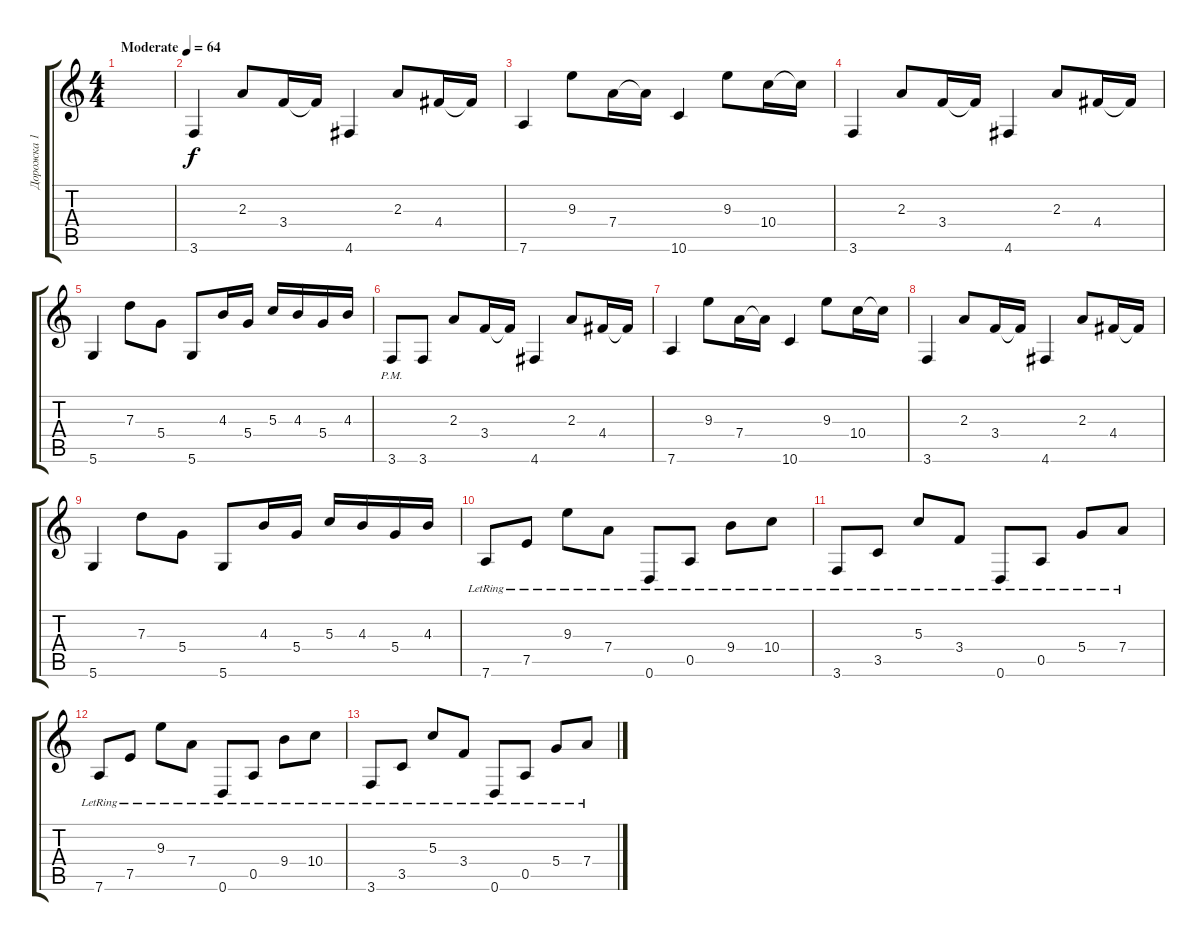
\track ("Дорожка 1" "Дорожка 1") {instrument acousticguitarsteel}
\staff {score tabs}
\tuning (E4 B3 G3 D3 A2 D2) {hide}
\ts (4 4)
\tempo (64 "Moderate")
\clef g2
\ks c
|
3.6.4 2.3.8 3.4.16 3.4{t}.16 4.6.4 2.3.8 4.4.16 4.4{t}.16 |
7.6.4 9.3.8 7.4.16 7.4{t}.16 10.6.4 9.3.8 10.4.16 10.4{t}.16 |
3.6.4 2.3.8 3.4.16 3.4{t}.16 4.6.4 2.3.8 4.4.16 4.4{t}.16 |
5.6.4 7.3.8 5.4.8 5.6.8 4.3.16 5.4.16 5.3.16 4.3.16 5.4.16 4.3.16 |
3.6{pm}.8 3.6.8 2.3.8 3.4.16 3.4{t}.16 4.6.4 2.3.8 4.4.16 4.4{t}.16 |
7.6.4 9.3.8 7.4.16 7.4{t}.16 10.6.4 9.3.8 10.4.16 10.4{t}.16 |
3.6.4 2.3.8 3.4.16 3.4{t}.16 4.6.4 2.3.8 4.4.16 4.4{t}.16 |
5.6.4 7.3.8 5.4.8 5.6.8 4.3.16 5.4.16 5.3.16 4.3.16 5.4.16 4.3.16 |
7.6{lr}.8 7.5{lr}.8 9.3{lr}.8 7.4{lr}.8 0.6{lr}.8 0.5{lr}.8 9.4{lr}.8 10.4{lr}.8 |
3.6{lr}.8 3.5{lr}.8 5.3{lr}.8 3.4{lr}.8 0.6{lr}.8 0.5{lr}.8 5.4{lr}.8 7.4{lr}.8 |
7.6{lr}.8 7.5{lr}.8 9.3{lr}.8 7.4{lr}.8 0.6{lr}.8 0.5{lr}.8 9.4{lr}.8 10.4{lr}.8 |
3.6{lr}.8 3.5{lr}.8 5.3{lr}.8 3.4{lr}.8 0.6{lr}.8 0.5{lr}.8 5.4{lr}.8 7.4{lr}.8
